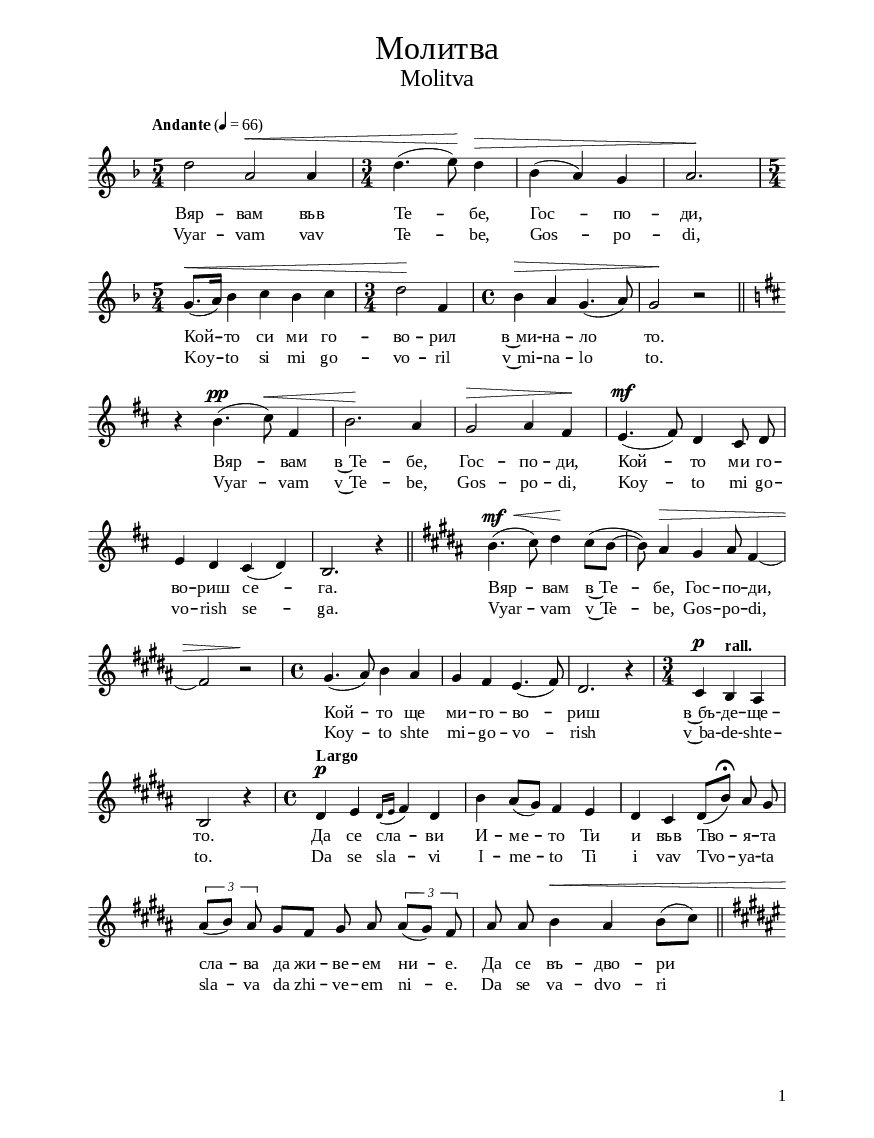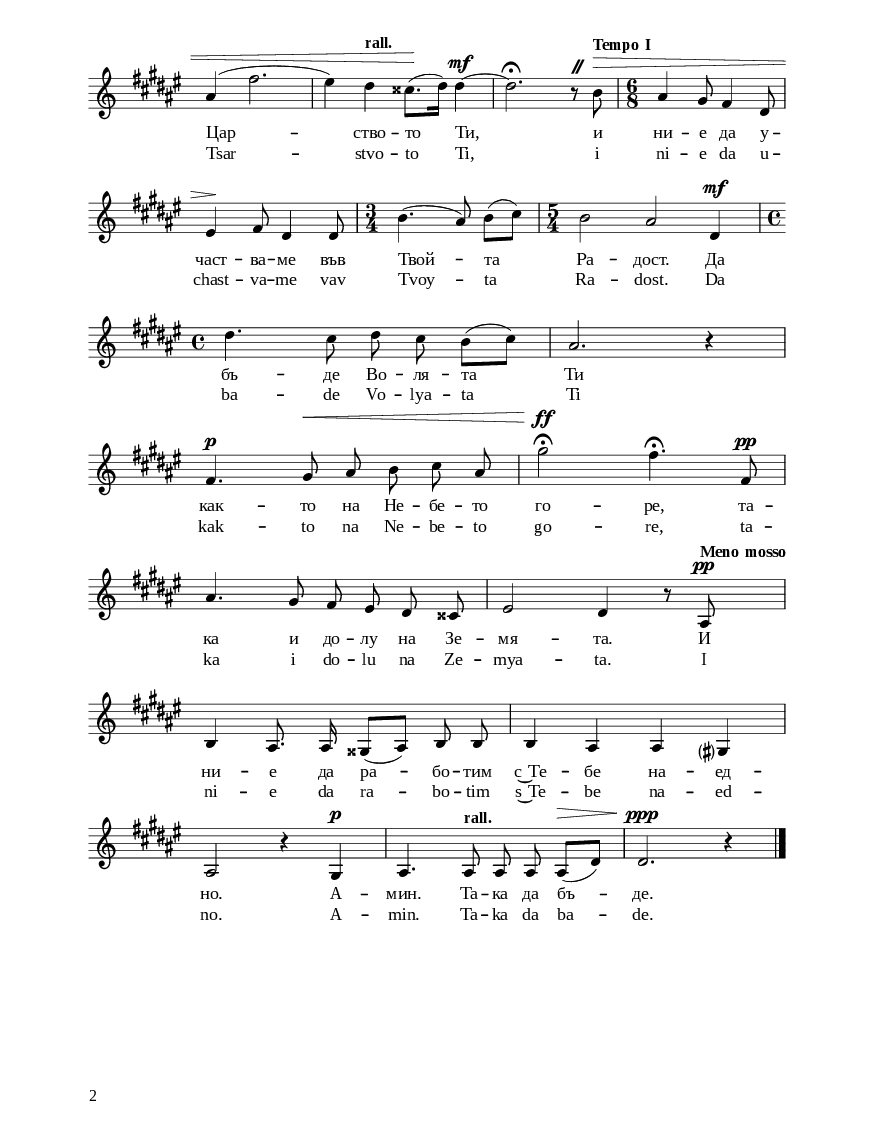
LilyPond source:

\version "2.24.0"

% include paper part and global functions
\include "include/globals.ily"

\bookpart {
  \label #'ref204
  \tocItem \markup "Молитва – Molitva "
  \include "include/bookpart-paper.ily"
  \score {
    \include "include/score-layout.ily"

    \new Voice \relative c' {
      \clef treble
      \key d \minor
      \time 5/4
      \tempoFunc "Andante" 4 "66"
      \autoBeamOff
      \override Hairpin.to-barline = ##f
      \override Hairpin.after-line-breaking = ##t 

      d'2  a2^\<
      a4 | % 81
      \time 3/4  | % 81
      d4. (  e8  \! )  d4 ^\> | % 82
      bes4 (  a4 )  g4 | % 83
      a2. \! | \time 5/4 \break % 84

      g8. ( [  ^\<  a16 ) ]  bes4  c4
      bes4  c4 | % 85
      \time 3/4  | % 85
      d2 \!  f,4 | % 86
      \time 4/4 bes4  ^\>  a4  g4. (  a8 ) | % 87
      g2 \! r2 \bar "||" | \break % 88

      \key d \major | % 88
      r4  b4. ( ^\pp  cis8 ) ^\<  fis,4 | % 89
      b2.  \! a4 |
      g2^\>  a4  fis4  \! | % 91
      e4. ( ^\mf  fis8 )  d4  cis8
      d8 | \break % 92
      e4  d4  cis4 (  d4 ) | % 93
      b2. r4 \bar "||"
      | % 94
      \key b \major | % 94
      b'4. (^\mf ^\<  cis8 )  dis4 \!
      cis8 ( [  b8 ~ ] | % 95
      b8 )  ais4 ^\>  gis4  ais8
      fis4 ~ | \break % 96
      fis2 r2 \! | % 97
      \time 4/4 gis4. (  ais8 )  b4  ais4 | % 98
      gis4  fis4  e4. (  fis8 ) | % 99
      dis2. r4  |
      \time 3/4  |
      cis4 ^\p  b4 ^\markup{ \bold {rall.} } ais4 | \break % 101
      b2 r4 | % 102
      \time 4/4  | % 102
      dis4 ^\markup{ \bold {Largo} } ^\p  e4 \grace {
        dis16 ( [  e16 ]
      }
      fis4 )  dis4
      | % 103
      b'4  ais8 ( [  gis8 ) ]  fis4
      e4 | % 104
      dis4  cis4  dis8 ( [  b'8 )
      ^\fermata ]  ais8  gis8 \break | % 105
      \times 2/3  {
        ais8 ( [  b8 )]  ais8
      }
      gis8 [ fis8 ] gis8  ais8
      \times 2/3  {
        ais8 ( [  gis8 )  ] fis8
      }
      | % 106
      ais8  ais8  b4 ^\<  ais4
      b8 ( [  cis8 ) ] \bar "||"
      | % 107
      \key dis \minor | \break % 107
      ais4 (  fis'2. | % 108
      eis4 )  dis4 ^\markup{ \bold {rall.} }
      cisis8. ( [ \!  dis16 ) ]  dis4 ~
      ^\mf | % 109
      dis2. ^\fermata r8^\markup{\musicglyph "scripts.caesura.straight"} b8^\markup{
        \bold {
          Tempo I
        }
      }
      ^\> |
      \time 6/8  |
      ais4  gis8  fis4  dis8 \break | % 111
      eis4  \! fis8 \!  dis4  dis8 | % 112
      \time 3/4  | % 112
      b'4. (  ais8 )  b8 ( [  cis8
      ) ] | % 113
      \time 5/4  | % 113
      b2  ais2  dis,4 ^\mf | \break % 114
      \time 4/4  | % 114
      dis'4.  cis8  dis8
      cis8   b8 ( [  cis8 ) ] | % 115
      ais2. r4 \break  | % 116
      fis4. ^\p  gis8 ^\<  ais8   b8
      cis8  ais8  | % 117
      gis'2 ^\fermata \! ^\ff  fis4. ^\fermata
      fis,8 ^\pp | \break % 118
      ais4.  gis8  fis8 eis8
      dis8  cisis8  | % 119
      eis2  dis4 r8  ais8 ^\markup{
        \bold {
          Meno
          mosso
        }
      } ^\pp | \break
      b4  ais8.  ais16  gisis8 ( [
      ais8 ) ]  b8  b8 | % 121
      b4  ais4  ais4  gis?4 \break | % 122
      ais2 r4  gis4 ^\p | % 123
      ais4.  ais8 ^\markup{ \bold {rall.} }  ais8
      ais8  ais8 ( [ ^\>  dis8 ) ] | % 124
      dis2. \! ^\ppp r4 \bar "|."


    }
    \addlyrics {
      Вяр --
      вам във Те -- бе, Гос -- по
      -- ди, Кой -- то си ми го -- во
      -- рил в~ми -- на -- ло то. Вяр -- вам в~Те -- бе, Гос -- по
      -- ди, Кой -- то ми го -- во --
      риш се -- га. Вяр -- вам
      в~Те -- бе, Гос -- по -- ди,
      Кой -- то ще ми -- го -- во
      -- риш в~бъ -- де -- ще -- то. Да
      се  сла -- ви И -- ме --
      то Ти и във Тво -- я -- та
      сла -- ва "да жи" -- ве -- ем ни
      -- е. Да се въ -- дво -- ри
      Цар -- ство -- то Ти,
      и ни -- е да у -- част -- ва -- ме
      във Твой -- та Ра -- дост.
      Да бъ -- де Во -- ля -- та Ти
      как -- то на Не -- бе -- то го --
      ре, та -- ка и до -- лу на Зе --
      мя -- та. И ни -- е да ра -- бо
      -- тим с~Те -- бе на -- ед -- но. А
      -- мин. Та -- ка да бъ -- де.}
      \addlyrics {
        Vyar --
        vam vav Te -- be, Gos -- po
        -- di, Koy -- to si mi go -- vo
        -- ril v~mi -- na -- lo to. Vyar -- vam v~Te -- be, Gos -- po
        -- di, Koy -- to mi go -- vo --
        rish se -- ga. Vyar -- vam
        v~Te -- be, Gos -- po -- di,
        Koy -- to shte mi -- go -- vo
        -- rish v~ba -- de -- shte -- to. Da
        se  sla -- vi I -- me --
        to Ti i vav Tvo -- ya -- ta
        sla -- va "da zhi" -- ve -- em ni
        -- e. Da se va -- dvo -- ri
        Tsar -- stvo -- to Ti,
        i ni -- e da u -- chast -- va -- me
        vav Tvoy -- ta Ra -- dost.
        Da ba -- de Vo -- lya -- ta Ti
        kak -- to na Ne -- be -- to go --
        re, ta -- ka i do -- lu na Ze --
        mya -- ta. I ni -- e da ra -- bo
        -- tim s~Te -- be na -- ed -- no. A
        -- min. Ta -- ka da ba -- de.}

        \header {
          title = \titleFunc "Молитва" "Molitva"
        }

        \midi{}

      } % score

   \pageBreak

      % include foreign translation(s) of the song
      \version "2.24.0"

\markup \fill-line { \fontsize #deTitleFontSize "Gebet" }
\markup \null
\markup \null
\markup \fontsize #deCoupletFontSize {
  \hspace #10
  \override #`(baseline-skip . ,deCoupletBaselineSkip)

  \column {
  

\line { " "Ich glaube an Dich, Herr, }

 \line { " "der Du zu mir in der Vergangenheit gesprochen hast. }
 \line { " "}

 \line { " "Ich glaube an Dich, Herr, }

 \line { " "der Du zu mir jetzt sprichst. }

 \line { " "}
 \line { " "Ich glaube an Dich, Herr, }

 \line { " "der Du zu mir in der Zukunft sprechen wirst. }
  \line { " "}

 \line { " "Gepriesen sei dein Name, }

 \line { " "auf dass wir in Deiner Herrlichkeit leben.  }
  \line { " "}

 \line { " "Möge Dein Reich kommen }

 \line { " "und mögen wir an Deiner Freude teilhaben.  }
  \line { " "}

 \line { " "Dein Wille geschehe wie oben im Himmel, }

 \line { " "so unten auf der Erde.  }
  \line { " "}

 \line { " "Auf dass wir mit Dir zusammenarbeiten.  }

 \line { " "Amen. So sei es.  }

  }
}


    } % bookpart

    % Più mosso
    %
